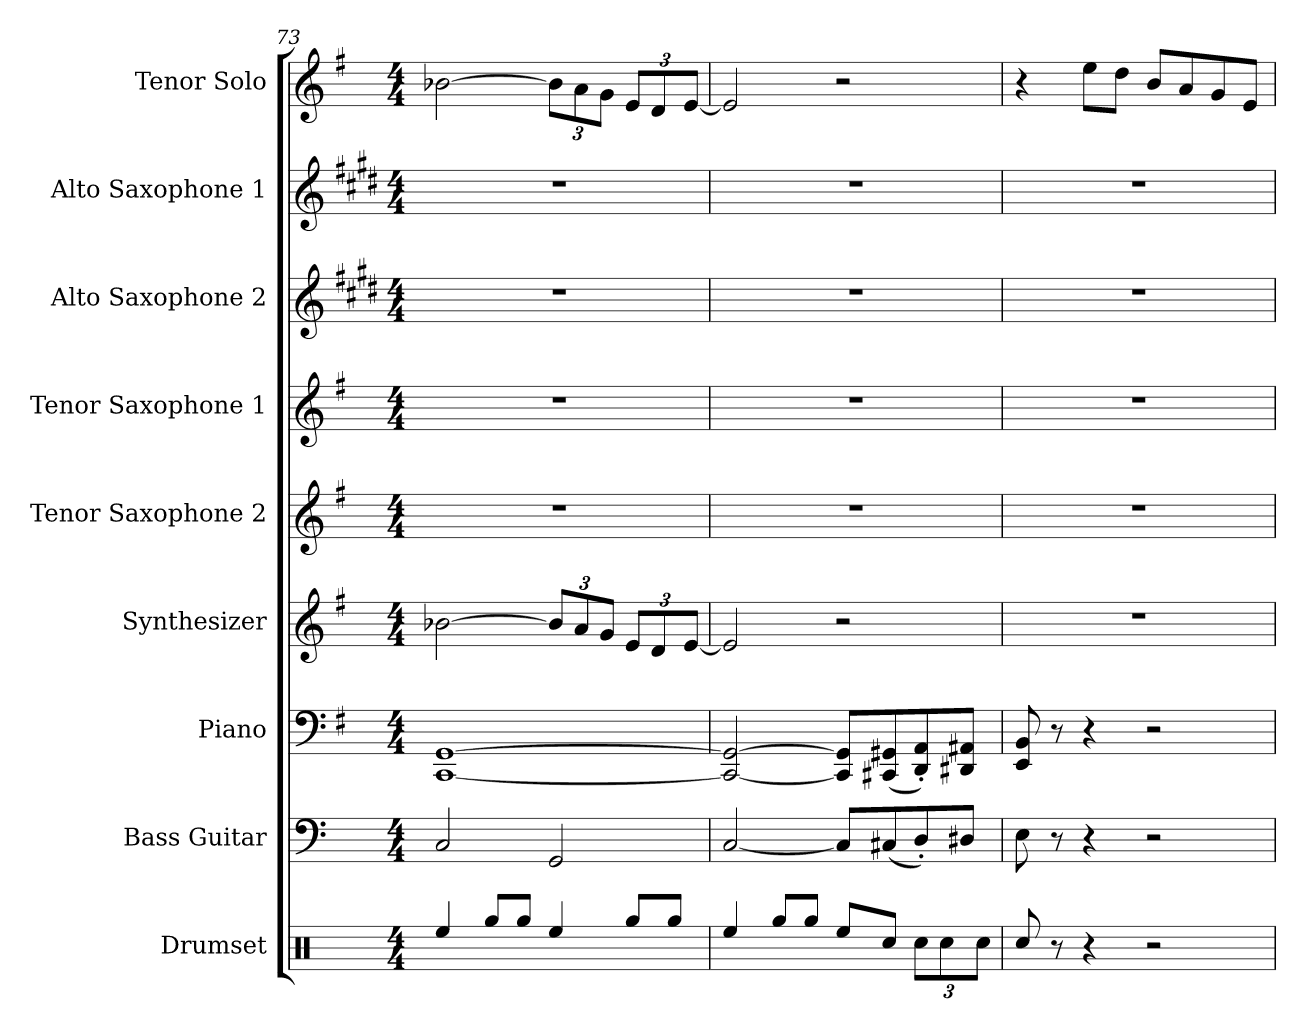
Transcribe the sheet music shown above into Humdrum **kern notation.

**kern	**kern	**kern	**kern	**kern	**kern	**kern	**kern	**kern
*part9	*part8	*part7	*part6	*part5	*part4	*part3	*part2	*part1
*staff9	*staff8	*staff7	*staff6	*staff5	*staff4	*staff3	*staff2	*staff1
*I"Drumset	*I"Bass Guitar	*I"Piano	*I"Synthesizer	*I"Tenor Saxophone 2	*I"Tenor Saxophone 1	*I"Alto Saxophone 2	*I"Alto Saxophone 1	*I"Tenor Solo
*I'Drs.	*I'B. Guit.	*I'Pno.	*I'Synth.	*I'T. Sax. 2	*I'T. Sax. 1	*I'A. Sax. 2	*I'A. Sax. 1	*I'Solo
*clefX	*clefF4	*clefF4	*clefG2	*clefG2	*clefG2	*clefG2	*clefG2	*clefG2
*	*ITrd7c12	*	*	*ITrd8c14	*ITrd8c14	*ITrd5c9	*ITrd5c9	*ITrd8c14
*k[]	*k[]	*k[f#]	*k[f#]	*k[f#]	*k[f#]	*k[f#]	*k[f#]	*k[f#]
*M4/4	*M4/4	*M4/4	*M4/4	*M4/4	*M4/4	*M4/4	*M4/4	*M4/4
=73	=73	=73	=73	=73	=73	=73	=73	=73
4Ree/	2CC/	[1CC [1GG	[2b-X\	1r	1r	1r	1r	[2B-X\
8Rgg/L	.	.	.	.	.	.	.	.
8Rgg/J	.	.	.	.	.	.	.	.
*	*	*	*Xbrackettup	*	*	*	*	*Xbrackettup
4Ree/	2GGG/	.	12b-/L]	.	.	.	.	12B-\L]
.	.	.	12a/	.	.	.	.	12A\
.	.	.	12g/J	.	.	.	.	12G\J
8Rgg/L	.	.	12e/L	.	.	.	.	12E/L
.	.	.	12d/	.	.	.	.	12D/
8Rgg/J	.	.	.	.	.	.	.	.
.	.	.	[12e/J	.	.	.	.	[12E/J
=74	=74	=74	=74	=74	=74	=74	=74	=74
4Ree/	[2CC/	2CC/_ 2GG/_	2e/]	1r	1r	1r	1r	2E/]
8Rgg/L	.	.	.	.	.	.	.	.
8Rgg/J	.	.	.	.	.	.	.	.
8Ree/L	8CC/L]	8CC/] 8GG/]L	2r	.	.	.	.	2r
8Rcc/J	(8CC#X/	(8CC#X/ 8GG#X/	.	.	.	.	.	.
*Xbrackettup	*	*	*	*	*	*	*	*
12Rcc\L	8DD'/)	8DD/' 8AA/')	.	.	.	.	.	.
12Rcc\	.	.	.	.	.	.	.	.
.	8DD#X/J	8DD#X/ 8AA#X/J	.	.	.	.	.	.
12Rcc\J	.	.	.	.	.	.	.	.
!!LO:PB:g=z
=75	=75	=75	=75	=75	=75	=75	=75	=75
8Rcc/	8EE\	8EE/ 8BB/	1r	1r	1r	1r	1r	4r
8r	8r	8r	.	.	.	.	.	.
4r	4r	4r	.	.	.	.	.	8e\L
.	.	.	.	.	.	.	.	8d\J
2r	2r	2r	.	.	.	.	.	8B/L
.	.	.	.	.	.	.	.	8A/
.	.	.	.	.	.	.	.	8G/
.	.	.	.	.	.	.	.	8E/J
=	=	=	=	=	=	=	=	=
*-	*-	*-	*-	*-	*-	*-	*-	*-
